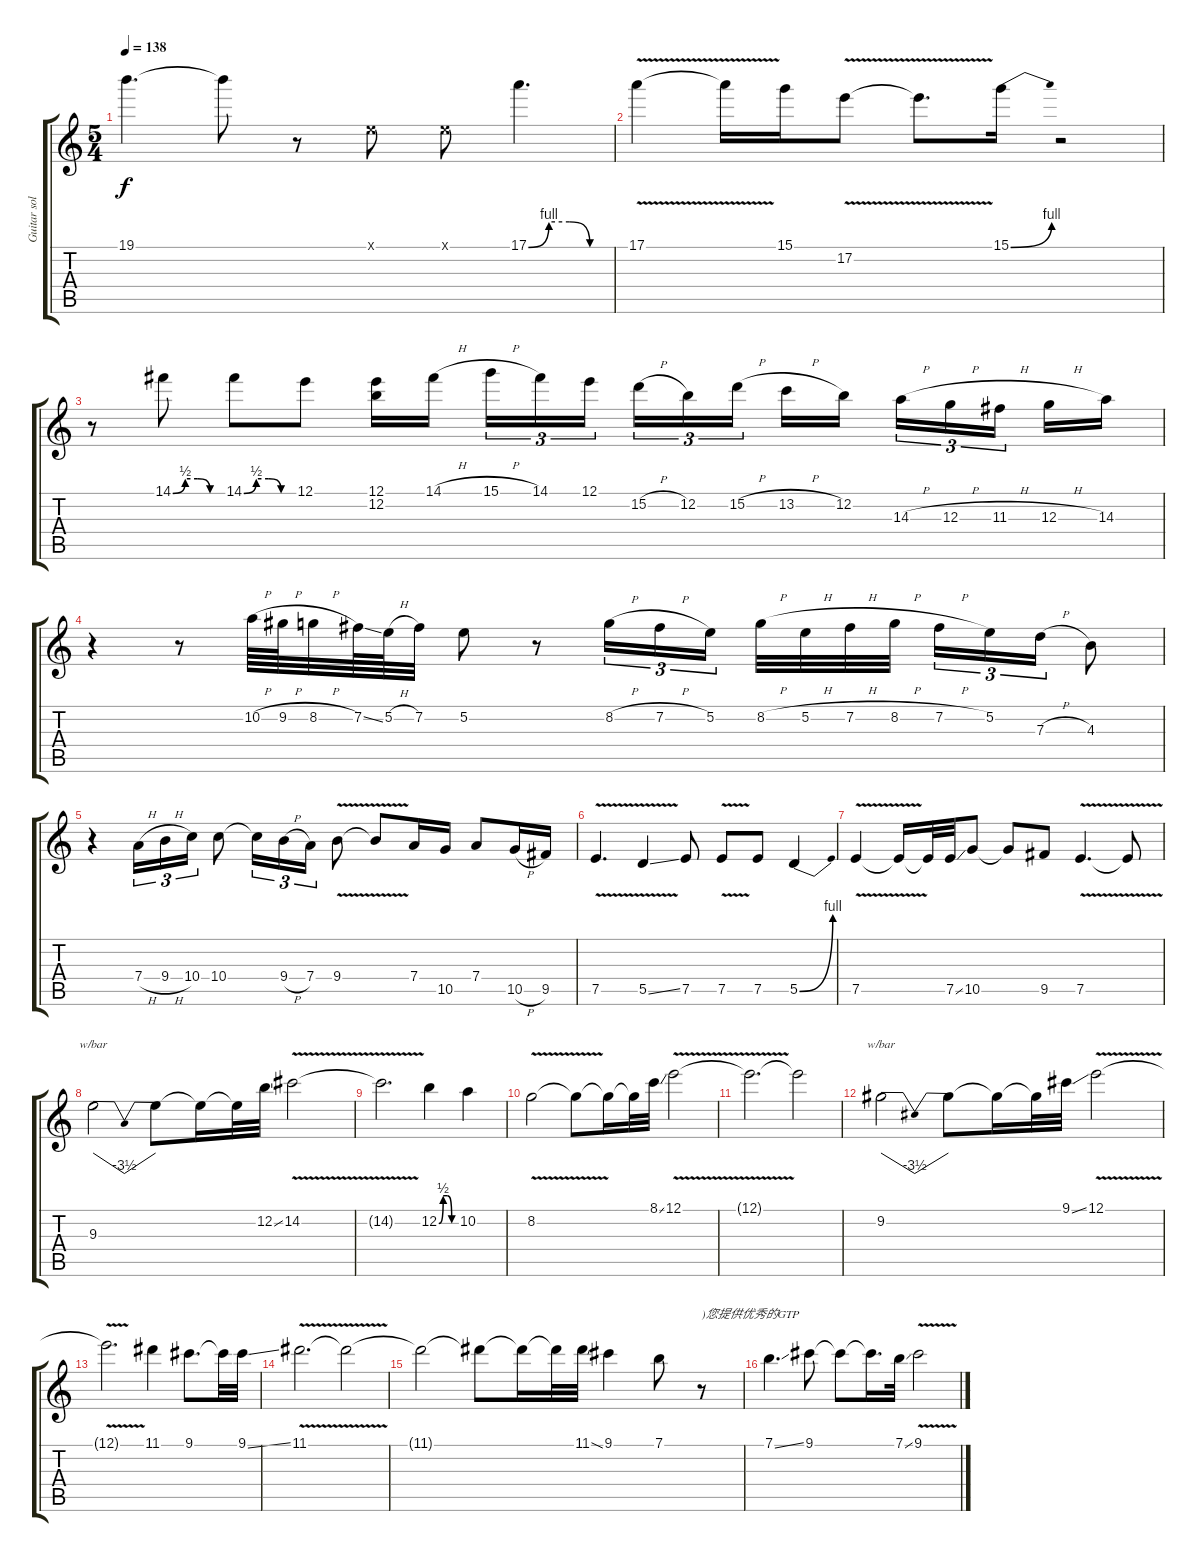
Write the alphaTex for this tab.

\track ("Guitar solo 5" "Guitar sol") {instrument overdrivenguitar}
\staff {score tabs}
\tuning (E4 B3 G3 D3 A2 E2) {hide}
\ts (5 4)
\tempo 138
\clef g2
\ks c
19.1{t}.4{d dy f} 19.1{t}.8 r.8 0.1{x}.8 0.1{x}.8 17.1{be (custom 0 0 15 4 30 4 45 0 60 0)}.4{d} |
17.1{v}.4 17.1{t}.16 15.1.16 17.2{v}.8 17.2{t}.8{d} 15.1{be (bend 0 0 60 4)}.16 r.2 |
r.8 14.1{be (custom 0 0 15 2 30 2 45 0 60 0)}.8 14.1{be (custom 0 0 15 2 30 2 45 0 60 0)}.8 12.1.8 (12.1 12.2).16 14.1{h}.16{beam splitsecondary} 15.1{h}.16{tu (3 2)} 14.1.16{tu (3 2)} 12.1.16{tu (3 2)} 15.2{h}.16{tu (3 2)} 12.2.16{tu (3 2)} 15.2{h}.16{tu (3 2) beam splitsecondary} 13.2{h}.16 12.2.16 14.3{h}.16{tu (3 2)} 12.3{h}.16{tu (3 2)} 11.3{h}.16{tu (3 2) beam splitsecondary} 12.3{h}.16 14.3.16 |
r.4 r.8 10.2{h}.64 9.2{h}.64 8.2{h}.32 7.2{ss}.64 5.2{h}.64 7.2.32 5.2.8 r.8 8.2{h}.16{tu (3 2)} 7.2{h}.16{tu (3 2)} 5.2.16{tu (3 2) beam splitsecondary} 8.2{h}.32 5.2{h}.32 7.2{h}.32 8.2{h}.32 7.2{h}.16{tu (3 2)} 5.2.16{tu (3 2)} 7.3{h}.16{tu (3 2)} 4.3.8 |
r.4 7.4{h}.16{tu (3 2)} 9.4{h}.16{tu (3 2)} 10.4.16{tu (3 2)} 10.4.8 10.4{t}.16{tu (3 2)} 9.4{h}.16{tu (3 2)} 7.4.16{tu (3 2)} 9.4{v}.8 9.4{t}.8 7.4.16 10.5.16 7.4.8 10.5{h}.16 9.5.16 |
7.5{v}.4{d} 5.5{v ss}.4 7.5.8 7.5{v}.8 7.5.8 5.5{be (bend 0 0 60 4)}.4 |
7.5{v}.4 7.5{t}.16 7.5{t}.32 7.5{ss}.32 10.5.8 10.5{t}.8 9.5.8 7.5{v}.4{d} 7.5{t}.8 |
9.3.2{tbe (dip default 0 0 30 -14 60 0)} 9.3{t}.8 9.3{t}.16 9.3{t}.32 12.2{ss}.32 14.2{v}.2 |
14.2{t}.2{d} 12.2{be (custom 0 0 15 2 30 2 45 0 60 0)}.4 10.2.4 |
8.2{v}.2 8.2{t}.8 8.2{t}.16 8.2{t}.32 8.1{ss}.32 12.1{v}.2 |
12.1{t}.2{d} 12.1{t}.2 |
9.2.2{tbe (dip default 0 0 30 -14 60 0)} 9.2{t}.8 9.2{t}.16 9.2{t}.32 9.1{ss}.32 12.1{v}.2 |
12.1{t}.2{d} 11.1.4 9.1.8{d} 9.1{t}.32 9.1{ss}.32 |
11.1{v}.2{d} 11.1{t}.2 |
11.1{t}.2 11.1{t}.8 11.1{t}.16 11.1{t}.32 11.1{ss}.32 9.1.4 7.1.8 r.8{txt ")您提供优秀的GTP"} |
7.1{ss}.4{d} 9.1.8 9.1{t}.8 9.1{t}.16{d} 7.1{ss}.32 9.1{v}.2
